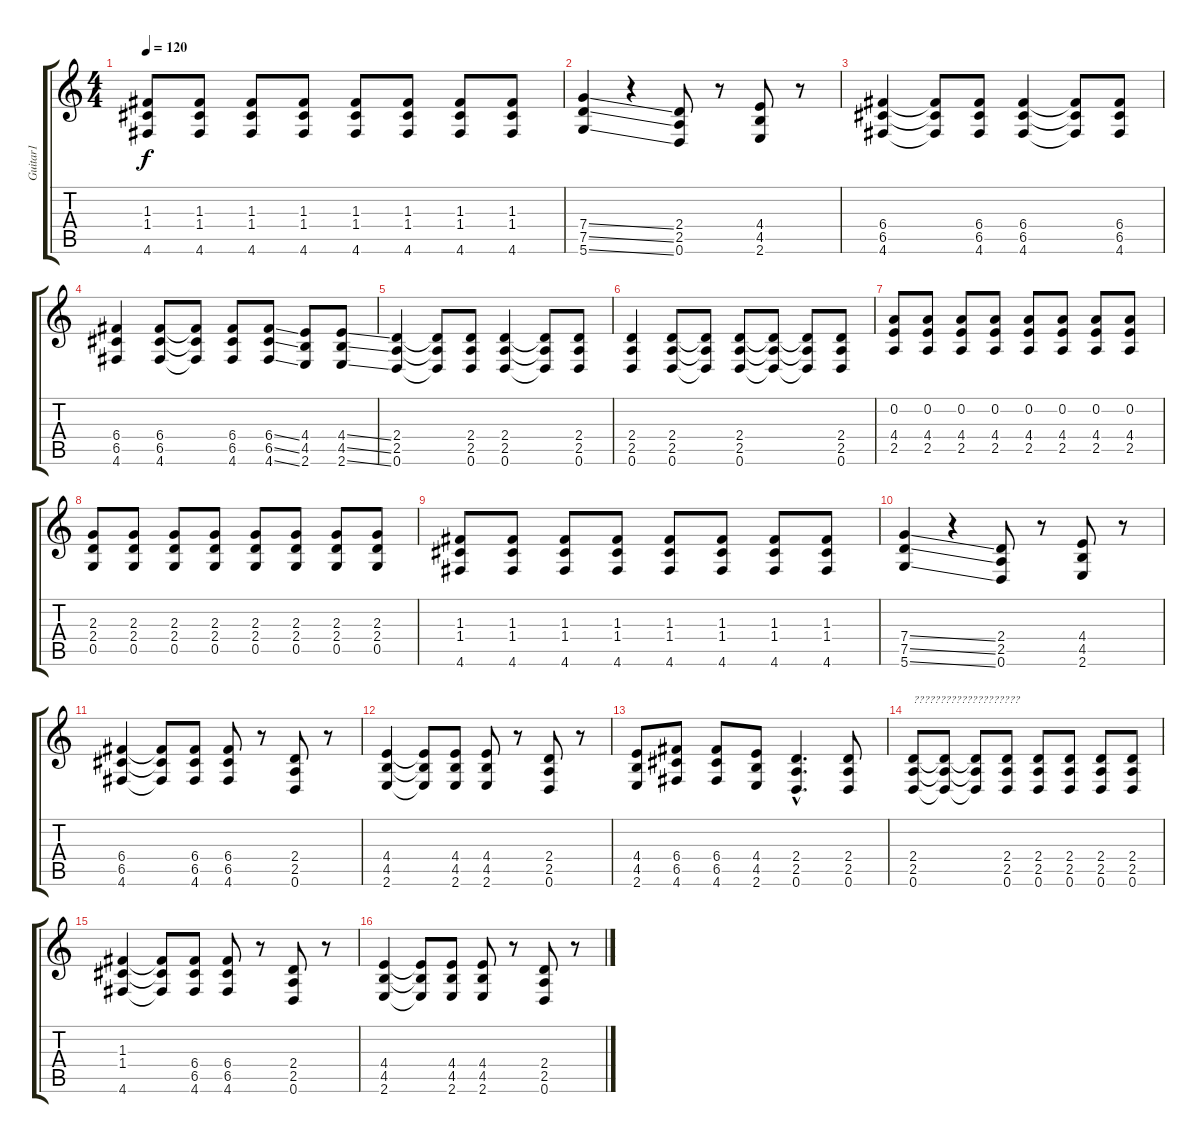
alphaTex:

\track ("Guitar1" "Guitar1") {instrument distortionguitar}
\staff {score tabs}
\tuning (D4 A3 F3 C3 G2 D2) {hide}
\ts (4 4)
\tempo 120
\clef g2
\ks c
(1.3 1.4 4.6).8{dy f} (1.3 1.4 4.6).8 (1.3 1.4 4.6).8 (1.3 1.4 4.6).8 (1.3 1.4 4.6).8 (1.3 1.4 4.6).8 (1.3 1.4 4.6).8 (1.3 1.4 4.6).8 |
(7.4{ss} 7.5{ss} 5.6{ss}).4 r.4 (2.4 2.5 0.6).8 r.8 (4.4 4.5 2.6).8 r.8 |
(6.4 6.5 4.6).4 (6.4{t} 6.5{t} 4.6{t}).8 (6.4 6.5 4.6).8 (6.4 6.5 4.6).4 (6.4{t} 6.5{t} 4.6{t}).8 (6.4 6.5 4.6).8 |
(6.4 6.5 4.6).4 (6.4 6.5 4.6).8 (6.4{t} 6.5{t} 4.6{t}).8 (6.4 6.5 4.6).8 (6.4{ss} 6.5{ss} 4.6{ss}).8 (4.4 4.5 2.6).8 (4.4{ss} 4.5{ss} 2.6{ss}).8 |
(2.4 2.5 0.6).4 (2.4{t} 2.5{t} 0.6{t}).8 (2.4 2.5 0.6).8 (2.4 2.5 0.6).4 (2.4{t} 2.5{t} 0.6{t}).8 (2.4 2.5 0.6).8 |
(2.4 2.5 0.6).4 (2.4 2.5 0.6).8 (2.4{t} 2.5{t} 0.6{t}).8 (2.4 2.5 0.6).8 (2.4{t} 2.5{t} 0.6{t}).8 (2.4{t} 2.5{t} 0.6{t}).8 (2.4 2.5 0.6).8 |
(0.2 4.4 2.5).8 (0.2 4.4 2.5).8 (0.2 4.4 2.5).8 (0.2 4.4 2.5).8 (0.2 4.4 2.5).8 (0.2 4.4 2.5).8 (0.2 4.4 2.5).8 (0.2 4.4 2.5).8 |
(2.3 2.4 0.5).8 (2.3 2.4 0.5).8 (2.3 2.4 0.5).8 (2.3 2.4 0.5).8 (2.3 2.4 0.5).8 (2.3 2.4 0.5).8 (2.3 2.4 0.5).8 (2.3 2.4 0.5).8 |
(1.3 1.4 4.6).8 (1.3 1.4 4.6).8 (1.3 1.4 4.6).8 (1.3 1.4 4.6).8 (1.3 1.4 4.6).8 (1.3 1.4 4.6).8 (1.3 1.4 4.6).8 (1.3 1.4 4.6).8 |
(7.4{ss} 7.5{ss} 5.6{ss}).4 r.4 (2.4 2.5 0.6).8 r.8 (4.4 4.5 2.6).8 r.8 |
(6.4 6.5 4.6).4 (6.4{t} 6.5{t} 4.6{t}).8 (6.4 6.5 4.6).8 (6.4 6.5 4.6).8 r.8 (2.4 2.5 0.6).8 r.8 |
(4.4 4.5 2.6).4 (4.4{t} 4.5{t} 2.6{t}).8 (4.4 4.5 2.6).8 (4.4 4.5 2.6).8 r.8 (2.4 2.5 0.6).8 r.8 |
(4.4 4.5 2.6).8 (6.4 6.5 4.6).8 (6.4 6.5 4.6).8 (4.4 4.5 2.6).8 (2.4{hac} 2.5{hac} 0.6{hac}).4{d} (2.4 2.5 0.6).8 |
(2.4 2.5 0.6).8{txt "????????????????????"} (2.4{t} 2.5{t} 0.6{t}).8 (2.4{t} 2.5{t} 0.6{t}).8 (2.4 2.5 0.6).8 (2.4 2.5 0.6).8 (2.4 2.5 0.6).8 (2.4 2.5 0.6).8 (2.4 2.5 0.6).8 |
(1.3 1.4 4.6).4 (1.3{t} 1.4{t} 4.6{t}).8 (6.4 6.5 4.6).8 (6.4 6.5 4.6).8 r.8 (2.4 2.5 0.6).8 r.8 |
(4.4 4.5 2.6).4 (4.4{t} 4.5{t} 2.6{t}).8 (4.4 4.5 2.6).8 (4.4 4.5 2.6).8 r.8 (2.4 2.5 0.6).8 r.8
